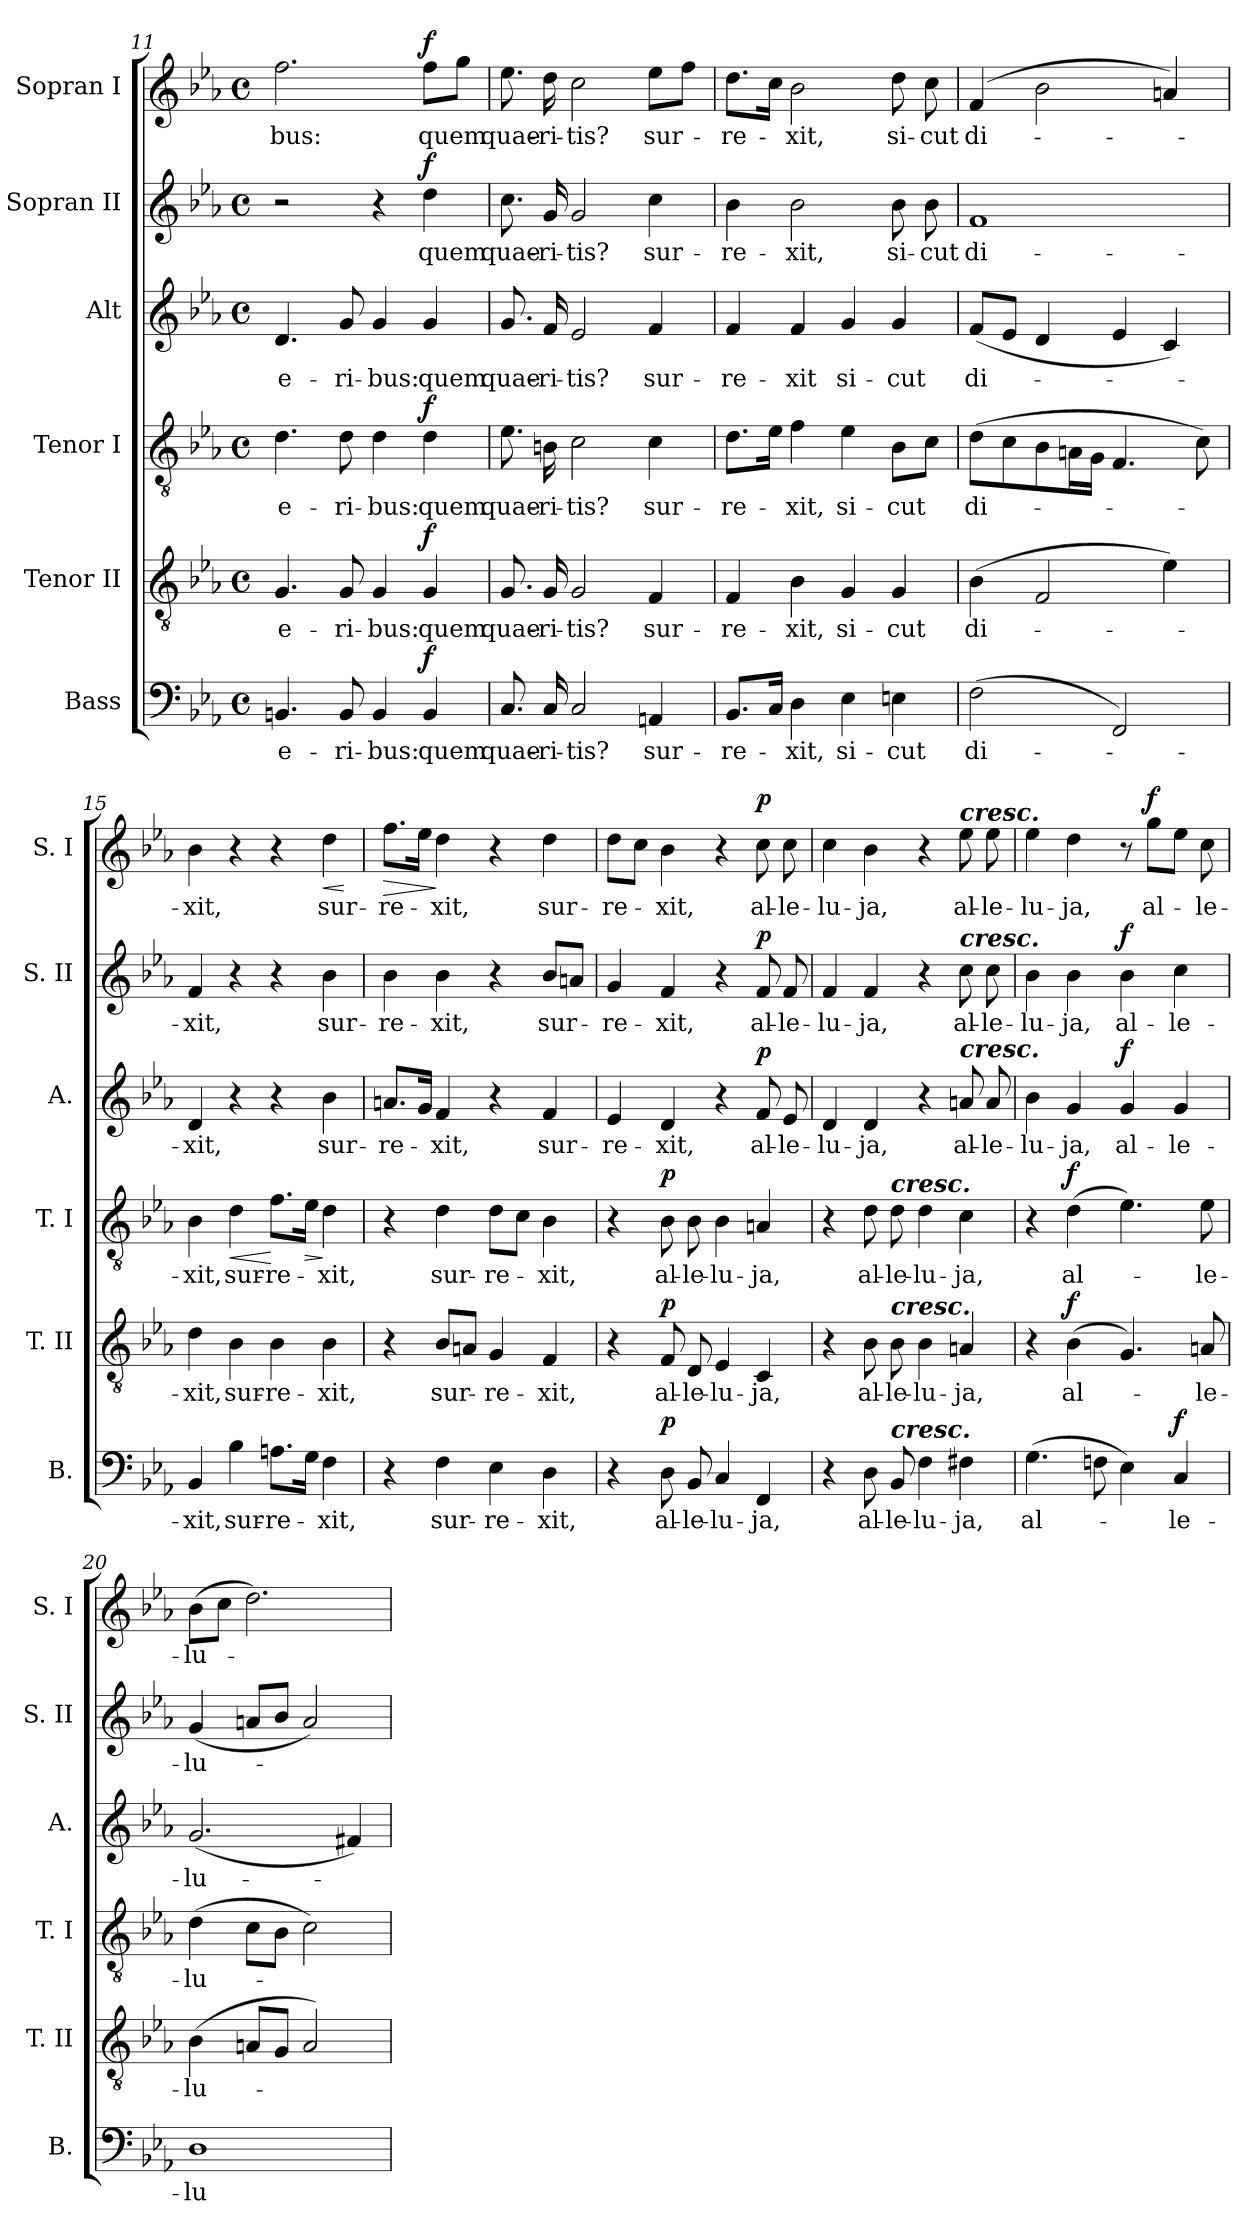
**kern	**text	**dynam	**kern	**text	**dynam	**kern	**text	**dynam	**kern	**text	**dynam	**kern	**text	**dynam	**kern	**text	**dynam
*part6	*part6	*part6	*part5	*part5	*part5	*part4	*part4	*part4	*part3	*part3	*part3	*part2	*part2	*part2	*part1	*part1	*part1
*staff6	*staff6	*staff6	*staff5	*staff5	*staff5	*staff4	*staff4	*staff4	*staff3	*staff3	*staff3	*staff2	*staff2	*staff2	*staff1	*staff1	*staff1
*I"Bass	*	*	*I"Tenor II	*	*	*I"Tenor I	*	*	*I"Alt	*	*	*I"Sopran II	*	*	*I"Sopran I	*	*
*I'B.	*	*	*I'T. II	*	*	*I'T. I	*	*	*I'A.	*	*	*I'S. II	*	*	*I'S. I	*	*
*clefF4	*	*	*clefGv2	*	*	*clefGv2	*	*	*clefG2	*	*	*clefG2	*	*	*clefG2	*	*
*k[b-e-a-]	*	*	*k[b-e-a-]	*	*	*k[b-e-a-]	*	*	*k[b-e-a-]	*	*	*k[b-e-a-]	*	*	*k[b-e-a-]	*	*
*E-:	*	*	*E-:	*	*	*E-:	*	*	*E-:	*	*	*E-:	*	*	*E-:	*	*
*M4/4	*	*	*M4/4	*	*	*M4/4	*	*	*M4/4	*	*	*M4/4	*	*	*M4/4	*	*
*met(c)	*	*	*met(c)	*	*	*met(c)	*	*	*met(c)	*	*	*met(c)	*	*	*met(c)	*	*
=11	=11	=11	=11	=11	=11	=11	=11	=11	=11	=11	=11	=11	=11	=11	=11	=11	=11
!	!LO:LY:b	!	!	!LO:LY:b	!	!	!LO:LY:b	!	!	!LO:LY:b	!	!	!	!	!	!LO:LY:b	!
4.BBn/	-e-	.	4.G/	-e-	.	4.d\	-e-	.	4.d/	-e-	.	2r	.	.	2.ff\	-bus:	.
!	!LO:LY:b	!	!	!LO:LY:b	!	!	!LO:LY:b	!	!	!LO:LY:b	!	!	!	!	!	!	!
8BB/	-ri-	.	8G/	-ri-	.	8d\	-ri-	.	8g/	-ri-	.	.	.	.	.	.	.
!	!LO:LY:b	!	!	!LO:LY:b	!	!	!LO:LY:b	!	!	!LO:LY:b	!	!	!	!	!	!	!
4BB/	-bus:	.	4G/	-bus:	.	4d\	-bus:	.	4g/	-bus:	.	4r	.	.	.	.	.
!	!LO:LY:b	!LO:DY:a	!	!LO:LY:b	!LO:DY:a	!	!LO:LY:b	!LO:DY:a	!	!LO:LY:b	!	!	!LO:LY:b	!LO:DY:a	!	!LO:LY:b	!LO:DY:a
4BB/	quem	f	4G/	quem	f	4d\	quem	f	4g/	quem	.	4dd\	quem	f	8ff\L	quem	f
.	.	.	.	.	.	.	.	.	.	.	.	.	.	.	8gg\J	.	.
!!LO:LB:g=z
=12	=12	=12	=12	=12	=12	=12	=12	=12	=12	=12	=12	=12	=12	=12	=12	=12	=12
!	!LO:LY:b	!	!	!LO:LY:b	!	!	!LO:LY:b	!	!	!LO:LY:b	!	!	!LO:LY:b	!	!	!LO:LY:b	!
8.C/	quae-	.	8.G/	quae-	.	8.e-\	quae-	.	8.g/	quae-	.	8.cc\	quae-	.	8.ee-\	quae-	.
!	!LO:LY:b	!	!	!LO:LY:b	!	!	!LO:LY:b	!	!	!LO:LY:b	!	!	!LO:LY:b	!	!	!LO:LY:b	!
16C/	-ri-	.	16G/	-ri-	.	16Bn\	-ri-	.	16f/	-ri-	.	16g/	-ri-	.	16dd\	-ri-	.
!	!LO:LY:b	!	!	!LO:LY:b	!	!	!LO:LY:b	!	!	!LO:LY:b	!	!	!LO:LY:b	!	!	!LO:LY:b	!
2C/	-tis?	.	2G/	-tis?	.	2c\	-tis?	.	2e-/	-tis?	.	2g/	-tis?	.	2cc\	-tis?	.
!	!LO:LY:b	!	!	!LO:LY:b	!	!	!LO:LY:b	!	!	!LO:LY:b	!	!	!LO:LY:b	!	!	!LO:LY:b	!
4AAn/	sur-	.	4F/	sur-	.	4c\	sur-	.	4f/	sur-	.	4cc\	sur-	.	8ee-\L	sur-	.
.	.	.	.	.	.	.	.	.	.	.	.	.	.	.	8ff\J	.	.
=13	=13	=13	=13	=13	=13	=13	=13	=13	=13	=13	=13	=13	=13	=13	=13	=13	=13
!	!LO:LY:b	!	!	!LO:LY:b	!	!	!LO:LY:b	!	!	!LO:LY:b	!	!	!LO:LY:b	!	!	!LO:LY:b	!
8.BB-/L	-re-	.	4F/	-re-	.	8.d\L	-re-	.	4f/	-re-	.	4b-\	-re-	.	8.dd\L	-re-	.
16C/Jk	.	.	.	.	.	16e-\Jk	.	.	.	.	.	.	.	.	16cc\Jk	.	.
!	!LO:LY:b	!	!	!LO:LY:b	!	!	!LO:LY:b	!	!	!LO:LY:b	!	!	!LO:LY:b	!	!	!LO:LY:b	!
4D\	-xit,	.	4B-\	-xit,	.	4f\	-xit,	.	4f/	-xit	.	2b-\	-xit,	.	2b-\	-xit,	.
!	!LO:LY:b	!	!	!LO:LY:b	!	!	!LO:LY:b	!	!	!LO:LY:b	!	!	!	!	!	!	!
4E-\	si-	.	4G/	si-	.	4e-\	si-	.	4g/	si-	.	.	.	.	.	.	.
!	!LO:LY:b	!	!	!LO:LY:b	!	!	!LO:LY:b	!	!	!LO:LY:b	!	!	!LO:LY:b	!	!	!LO:LY:b	!
4En\	-cut	.	4G/	-cut	.	8B-\L	-cut	.	4g/	-cut	.	8b-\	si-	.	8dd\	si-	.
!	!	!	!	!	!	!	!	!	!	!	!	!	!LO:LY:b	!	!	!LO:LY:b	!
.	.	.	.	.	.	8c\J	.	.	.	.	.	8b-\	-cut	.	8cc\	-cut	.
=14	=14	=14	=14	=14	=14	=14	=14	=14	=14	=14	=14	=14	=14	=14	=14	=14	=14
!	!LO:LY:b	!	!	!LO:LY:b	!	!	!LO:LY:b	!	!	!LO:LY:b	!	!	!LO:LY:b	!	!	!LO:LY:b	!
(>2F\	di-	.	(>4B-\	di-	.	(>8d\L	di-	.	(<8f/L	di-	.	1f	di-	.	(4f/	di-	.
.	.	.	.	.	.	8c\	.	.	8e-/J	.	.	.	.	.	.	.	.
.	.	.	2F/	.	.	8B-\	.	.	4d/	.	.	.	.	.	2b-\	.	.
.	.	.	.	.	.	16An\L	.	.	.	.	.	.	.	.	.	.	.
.	.	.	.	.	.	16G\JJ	.	.	.	.	.	.	.	.	.	.	.
2FF/)	.	.	.	.	.	4.F/	.	.	4e-/	.	.	.	.	.	.	.	.
.	.	.	4e-\)	.	.	.	.	.	4c/)	.	.	.	.	.	4an/)	.	.
.	.	.	.	.	.	8c\)	.	.	.	.	.	.	.	.	.	.	.
=15	=15	=15	=15	=15	=15	=15	=15	=15	=15	=15	=15	=15	=15	=15	=15	=15	=15
!	!LO:LY:b	!	!	!LO:LY:b	!	!	!LO:LY:b	!	!	!LO:LY:b	!	!	!LO:LY:b	!	!	!LO:LY:b	!
4BB-/	-xit,	.	4d\	-xit,	.	4B-\	-xit,	.	4d/	-xit,	.	4f/	-xit,	.	4b-\	-xit,	.
!	!LO:LY:b	!	!	!LO:LY:b	!	!	!LO:LY:b	!LO:HP:b	!	!	!	!	!	!	!	!	!
4B-\	sur-	.	4B-\	sur-	.	4d\	sur-	<	4r	.	.	4r	.	.	4r	.	.
!	!LO:LY:b	!	!	!LO:LY:b	!	!	!LO:LY:b	!	!	!	!	!	!	!	!	!	!
8.An\L	-re-	.	4B-\	-re-	.	8.f\L	-re-	[	4r	.	.	4r	.	.	4r	.	.
!	!	!	!	!	!	!	!	!LO:HP:b	!	!	!	!	!	!	!	!	!
16G\Jk	.	.	.	.	.	16e-\Jk	.	>	.	.	.	.	.	.	.	.	.
!	!LO:LY:b	!	!	!LO:LY:b	!	!	!LO:LY:b	!	!	!LO:LY:b	!	!	!LO:LY:b	!	!	!LO:LY:b	!LO:HP:b
4F\	-xit,	.	4B-\	-xit,	.	4d\	-xit,	]	4b-\	sur-	.	4b-\	sur-	.	4dd\	sur-	<
.	.	.	.	.	.	.	.	.	.	.	.	.	.	.	.	.	[
!!LO:PB:g=z
=16	=16	=16	=16	=16	=16	=16	=16	=16	=16	=16	=16	=16	=16	=16	=16	=16	=16
!	!	!	!	!	!	!	!	!	!	!LO:LY:b	!	!	!LO:LY:b	!	!	!LO:LY:b	!LO:HP:b
4r	.	.	4r	.	.	4r	.	.	8.an/L	-re-	.	4b-\	-re-	.	8.ff\L	-re-	>
.	.	.	.	.	.	.	.	.	16g/Jk	.	.	.	.	.	16ee-\Jk	.	.
!	!LO:LY:b	!	!	!LO:LY:b	!	!	!LO:LY:b	!	!	!LO:LY:b	!	!	!LO:LY:b	!	!	!LO:LY:b	!
4F\	sur-	.	8B-/L	sur-	.	4d\	sur-	.	4f/	-xit,	.	4b-\	-xit,	.	4dd\	-xit,	]
.	.	.	8An/J	.	.	.	.	.	.	.	.	.	.	.	.	.	.
!	!LO:LY:b	!	!	!LO:LY:b	!	!	!LO:LY:b	!	!	!	!	!	!	!	!	!	!
4E-\	-re-	.	4G/	-re-	.	8d\L	-re-	.	4r	.	.	4r	.	.	4r	.	.
.	.	.	.	.	.	8c\J	.	.	.	.	.	.	.	.	.	.	.
!	!LO:LY:b	!	!	!LO:LY:b	!	!	!LO:LY:b	!	!	!LO:LY:b	!	!	!LO:LY:b	!	!	!LO:LY:b	!
4D\	-xit,	.	4F/	-xit,	.	4B-\	-xit,	.	4f/	sur-	.	8b-/L	sur-	.	4dd\	sur-	.
.	.	.	.	.	.	.	.	.	.	.	.	8an/J	.	.	.	.	.
=17	=17	=17	=17	=17	=17	=17	=17	=17	=17	=17	=17	=17	=17	=17	=17	=17	=17
!	!	!	!	!	!	!	!	!	!	!LO:LY:b	!	!	!LO:LY:b	!	!	!LO:LY:b	!
4r	.	.	4r	.	.	4r	.	.	4e-/	-re-	.	4g/	-re-	.	8dd\L	-re-	.
.	.	.	.	.	.	.	.	.	.	.	.	.	.	.	8cc\J	.	.
!	!LO:LY:b	!LO:DY:a	!	!LO:LY:b	!LO:DY:a	!	!LO:LY:b	!LO:DY:a	!	!LO:LY:b	!	!	!LO:LY:b	!	!	!LO:LY:b	!
8D\	al-	p	8F/	al-	p	8B-\	al-	p	4d/	-xit,	.	4f/	-xit,	.	4b-\	-xit,	.
!	!LO:LY:b	!	!	!LO:LY:b	!	!	!LO:LY:b	!	!	!	!	!	!	!	!	!	!
8BB-/	-le-	.	8D/	-le-	.	8B-\	-le-	.	.	.	.	.	.	.	.	.	.
!	!LO:LY:b	!	!	!LO:LY:b	!	!	!LO:LY:b	!	!	!	!	!	!	!	!	!	!
4C/	-lu-	.	4E-/	-lu-	.	4B-\	-lu-	.	4r	.	.	4r	.	.	4r	.	.
!	!LO:LY:b	!	!	!LO:LY:b	!	!	!LO:LY:b	!	!	!LO:LY:b	!LO:DY:a	!	!LO:LY:b	!LO:DY:a	!	!LO:LY:b	!LO:DY:a
4FF/	-ja,	.	4C/	-ja,	.	4An/	-ja,	.	8f/	al-	p	8f/	al-	p	8cc\	al-	p
!	!	!	!	!	!	!	!	!	!	!LO:LY:b	!	!	!LO:LY:b	!	!	!LO:LY:b	!
.	.	.	.	.	.	.	.	.	8e-/	-le-	.	8f/	-le-	.	8cc\	-le-	.
=18	=18	=18	=18	=18	=18	=18	=18	=18	=18	=18	=18	=18	=18	=18	=18	=18	=18
!	!	!	!	!	!	!	!	!	!	!LO:LY:b	!	!	!LO:LY:b	!	!	!LO:LY:b	!
4r	.	.	4r	.	.	4r	.	.	4d/	-lu-	.	4f/	-lu-	.	4cc\	-lu-	.
!	!LO:LY:b	!	!	!LO:LY:b	!	!	!LO:LY:b	!	!	!LO:LY:b	!	!	!LO:LY:b	!	!	!LO:LY:b	!
8D\	al-	.	8B-\	al-	.	8d\	al-	.	4d/	-ja,	.	4f/	-ja,	.	4b-\	-ja,	.
!	!	!	!	!	!	!LO:TX:a:Bi:t=cresc.	!	!	!	!	!	!	!	!	!	!	!
!	!	!	!LO:TX:a:Bi:t=cresc.	!	!	!	!	!	!	!	!	!	!	!	!	!	!
!LO:TX:a:Bi:t=cresc.	!	!	!	!	!	!	!	!	!	!	!	!	!	!	!	!	!
!	!LO:LY:b	!	!	!LO:LY:b	!	!	!LO:LY:b	!	!	!	!	!	!	!	!	!	!
8BB-/	-le-	.	8B-\	-le-	.	8d\	-le-	.	.	.	.	.	.	.	.	.	.
!	!LO:LY:b	!	!	!LO:LY:b	!	!	!LO:LY:b	!	!	!	!	!	!	!	!	!	!
4F\	-lu-	.	4B-\	-lu-	.	4d\	-lu-	.	4r	.	.	4r	.	.	4r	.	.
!	!	!	!	!	!	!	!	!	!	!	!	!	!	!	!LO:TX:a:Bi:t=cresc.	!	!
!	!	!	!	!	!	!	!	!	!	!	!	!LO:TX:a:Bi:t=cresc.	!	!	!	!	!
!	!	!	!	!	!	!	!	!	!LO:TX:a:Bi:t=cresc.	!	!	!	!	!	!	!	!
!	!LO:LY:b	!	!	!LO:LY:b	!	!	!LO:LY:b	!	!	!LO:LY:b	!	!	!LO:LY:b	!	!	!LO:LY:b	!
4F#X\	-ja,	.	4An/	-ja,	.	4c\	-ja,	.	8an/	al-	.	8cc\	al-	.	8ee-\	al-	.
!	!	!	!	!	!	!	!	!	!	!LO:LY:b	!	!	!LO:LY:b	!	!	!LO:LY:b	!
.	.	.	.	.	.	.	.	.	8a/	-le-	.	8cc\	-le-	.	8ee-\	-le-	.
=19	=19	=19	=19	=19	=19	=19	=19	=19	=19	=19	=19	=19	=19	=19	=19	=19	=19
!	!LO:LY:b	!	!	!	!	!	!	!	!	!LO:LY:b	!	!	!LO:LY:b	!	!	!LO:LY:b	!
(>4.G\	al-	.	4r	.	.	4r	.	.	4b-\	-lu-	.	4b-\	-lu-	.	4ee-\	-lu-	.
!	!	!	!	!LO:LY:b	!LO:DY:a	!	!LO:LY:b	!LO:DY:a	!	!LO:LY:b	!	!	!LO:LY:b	!	!	!LO:LY:b	!
.	.	.	(>4B-\	al-	f	(>4d\	al-	f	4g/	-ja,	.	4b-\	-ja,	.	4dd\	-ja,	.
8Fn\	.	.	.	.	.	.	.	.	.	.	.	.	.	.	.	.	.
!	!	!	!	!	!	!	!	!	!	!LO:LY:b	!LO:DY:a	!	!LO:LY:b	!LO:DY:a	!	!	!
4E-\)	.	.	4.G/)	.	.	4.e-\)	.	.	4g/	al-	f	4b-\	al-	f	8r	.	.
!	!	!	!	!	!	!	!	!	!	!	!	!	!	!	!	!LO:LY:b	!LO:DY:a
.	.	.	.	.	.	.	.	.	.	.	.	.	.	.	8gg\L	al-	f
!	!LO:LY:b	!LO:DY:a	!	!	!	!	!	!	!	!LO:LY:b	!	!	!LO:LY:b	!	!	!	!
4C/	-le-	f	.	.	.	.	.	.	4g/	-le-	.	4cc\	-le-	.	8ee-\J	.	.
!	!	!	!	!LO:LY:b	!	!	!LO:LY:b	!	!	!	!	!	!	!	!	!LO:LY:b	!
.	.	.	8An/	-le-	.	8e-\	-le-	.	.	.	.	.	.	.	8cc\	-le-	.
!!LO:LB:g=z
=20	=20	=20	=20	=20	=20	=20	=20	=20	=20	=20	=20	=20	=20	=20	=20	=20	=20
!	!LO:LY:b	!	!	!LO:LY:b	!	!	!LO:LY:b	!	!	!LO:LY:b	!	!	!LO:LY:b	!	!	!LO:LY:b	!
1D	-lu-	.	(>4B-\	-lu-	.	(>4d\	-lu-	.	(<2.g/	-lu-	.	(<4g/	-lu-	.	(>8b-\L	-lu-	.
.	.	.	.	.	.	.	.	.	.	.	.	.	.	.	8cc\J	.	.
.	.	.	8An/L	.	.	8c\L	.	.	.	.	.	8an/L	.	.	2.dd\)	.	.
.	.	.	8G/J	.	.	8B-\J	.	.	.	.	.	8b-/J	.	.	.	.	.
.	.	.	2A/)	.	.	2c\)	.	.	.	.	.	2a/)	.	.	.	.	.
.	.	.	.	.	.	.	.	.	4f#X/)	.	.	.	.	.	.	.	.
=	=	=	=	=	=	=	=	=	=	=	=	=	=	=	=	=	=
*-	*-	*-	*-	*-	*-	*-	*-	*-	*-	*-	*-	*-	*-	*-	*-	*-	*-
